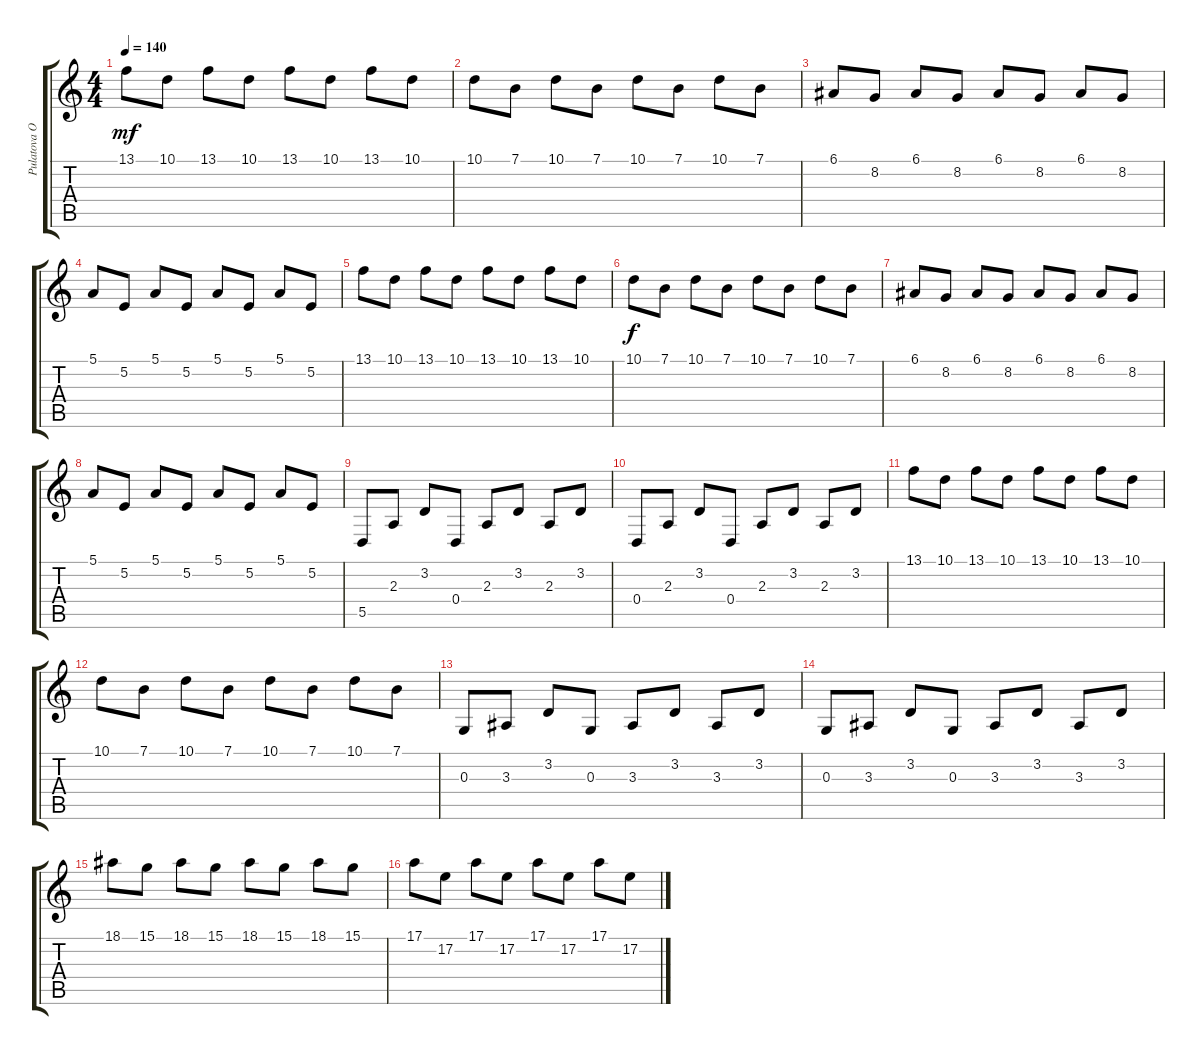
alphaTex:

\track ("Pulatova O (RH)" "Pulatova O") {instrument acousticgrandpiano}
\staff {score tabs}
\tuning (E4 B3 G3 D3 A2 E2) {hide}
\ts (4 4)
\tempo 140
\clef g2
\ks c
13.1.8{dy mf} 10.1.8 13.1.8 10.1.8 13.1.8 10.1.8 13.1.8 10.1.8 |
10.1.8 7.1.8 10.1.8 7.1.8 10.1.8 7.1.8 10.1.8 7.1.8 |
6.1.8 8.2.8 6.1.8 8.2.8 6.1.8 8.2.8 6.1.8 8.2.8 |
5.1.8 5.2.8 5.1.8 5.2.8 5.1.8 5.2.8 5.1.8 5.2.8 |
13.1.8 10.1.8 13.1.8 10.1.8 13.1.8 10.1.8 13.1.8 10.1.8 |
10.1.8{dy f} 7.1.8 10.1.8 7.1.8 10.1.8 7.1.8 10.1.8 7.1.8 |
6.1.8 8.2.8 6.1.8 8.2.8 6.1.8 8.2.8 6.1.8 8.2.8 |
5.1.8 5.2.8 5.1.8 5.2.8 5.1.8 5.2.8 5.1.8 5.2.8 |
5.5.8 2.3.8 3.2.8 0.4.8 2.3.8 3.2.8 2.3.8 3.2.8 |
0.4.8 2.3.8 3.2.8 0.4.8 2.3.8 3.2.8 2.3.8 3.2.8 |
13.1.8 10.1.8 13.1.8 10.1.8 13.1.8 10.1.8 13.1.8 10.1.8 |
10.1.8 7.1.8 10.1.8 7.1.8 10.1.8 7.1.8 10.1.8 7.1.8 |
0.3.8 3.3.8 3.2.8 0.3.8 3.3.8 3.2.8 3.3.8 3.2.8 |
0.3.8 3.3.8 3.2.8 0.3.8 3.3.8 3.2.8 3.3.8 3.2.8 |
18.1.8 15.1.8 18.1.8 15.1.8 18.1.8 15.1.8 18.1.8 15.1.8 |
17.1.8 17.2.8 17.1.8 17.2.8 17.1.8 17.2.8 17.1.8 17.2.8
